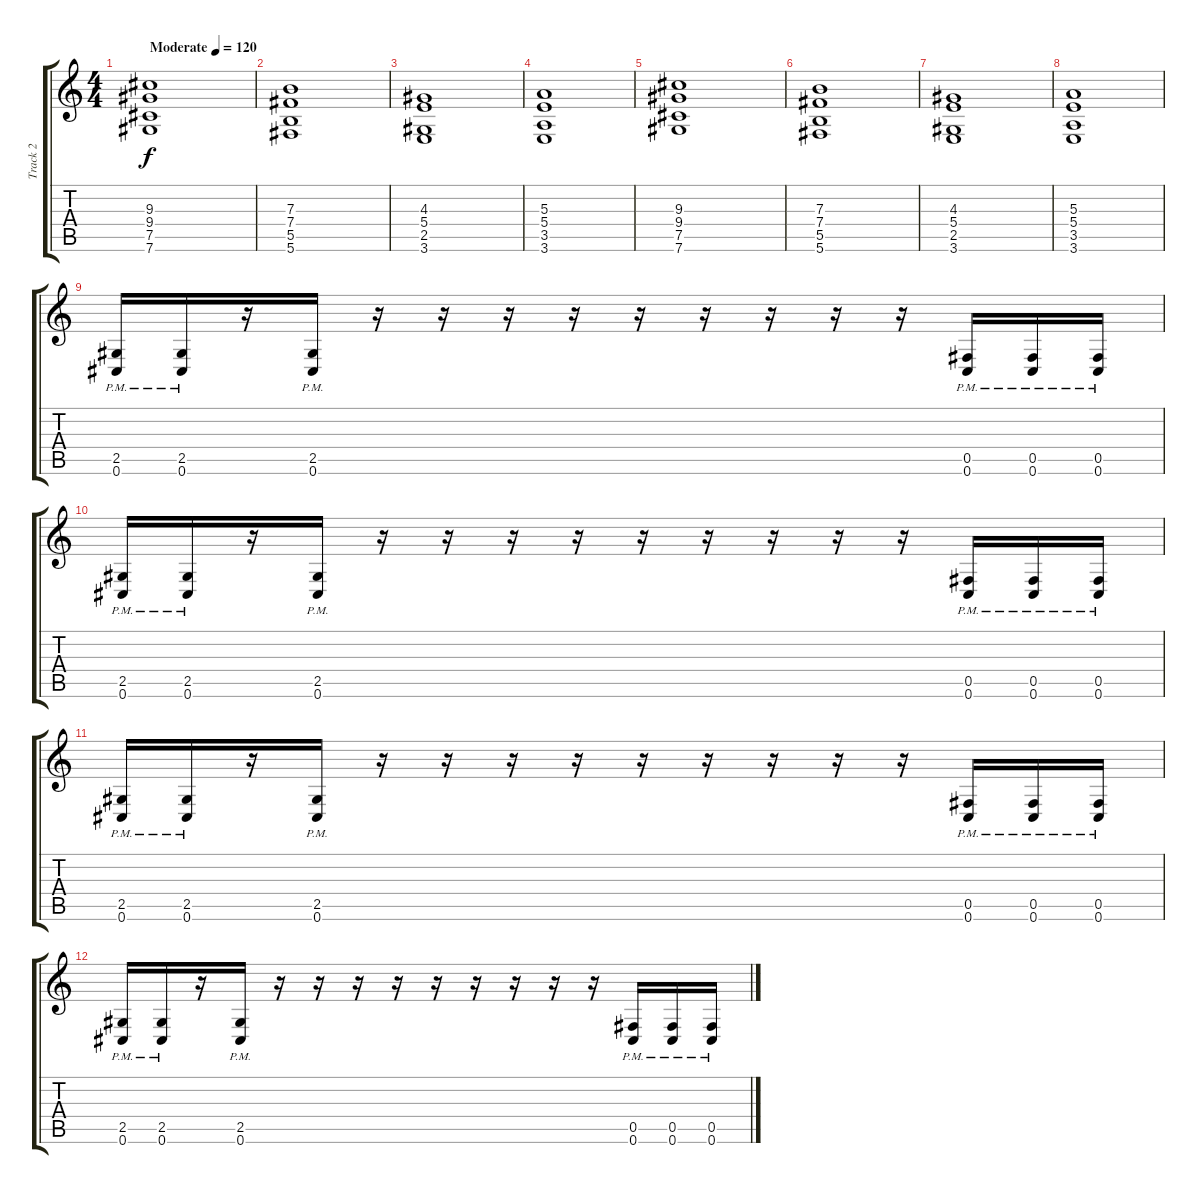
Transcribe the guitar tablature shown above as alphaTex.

\track ("Track 2" "Track 2") {instrument distortionguitar}
\staff {score tabs}
\tuning (Db4 Ab3 E3 B2 Gb2 Db2) {hide}
\ts (4 4)
\tempo (120 "Moderate")
\clef g2
\ks c
(9.3 9.4 7.5 7.6).1{dy f instrument distortionguitar} |
(7.3 7.4 5.5 5.6).1 |
(4.3 5.4 2.5 3.6).1 |
(5.3 5.4 3.5 3.6).1 |
(9.3 9.4 7.5 7.6).1 |
(7.3 7.4 5.5 5.6).1 |
(4.3 5.4 2.5 3.6).1 |
(5.3 5.4 3.5 3.6).1 |
(2.5{pm} 0.6{pm}).16 (2.5{pm} 0.6{pm}).16 r.16 (2.5{pm} 0.6{pm}).16 r.16 r.16 r.16 r.16 r.16 r.16 r.16 r.16 r.16 (0.5{pm} 0.6{pm}).16 (0.5{pm} 0.6{pm}).16 (0.5{pm} 0.6{pm}).16 |
(2.5{pm} 0.6{pm}).16 (2.5{pm} 0.6{pm}).16 r.16 (2.5{pm} 0.6{pm}).16 r.16 r.16 r.16 r.16 r.16 r.16 r.16 r.16 r.16 (0.5{pm} 0.6{pm}).16 (0.5{pm} 0.6{pm}).16 (0.5{pm} 0.6{pm}).16 |
(2.5{pm} 0.6{pm}).16 (2.5{pm} 0.6{pm}).16 r.16 (2.5{pm} 0.6{pm}).16 r.16 r.16 r.16 r.16 r.16 r.16 r.16 r.16 r.16 (0.5{pm} 0.6{pm}).16 (0.5{pm} 0.6{pm}).16 (0.5{pm} 0.6{pm}).16 |
(2.5{pm} 0.6{pm}).16 (2.5{pm} 0.6{pm}).16 r.16 (2.5{pm} 0.6{pm}).16 r.16 r.16 r.16 r.16 r.16 r.16 r.16 r.16 r.16 (0.5{pm} 0.6{pm}).16 (0.5{pm} 0.6{pm}).16 (0.5{pm} 0.6{pm}).16
